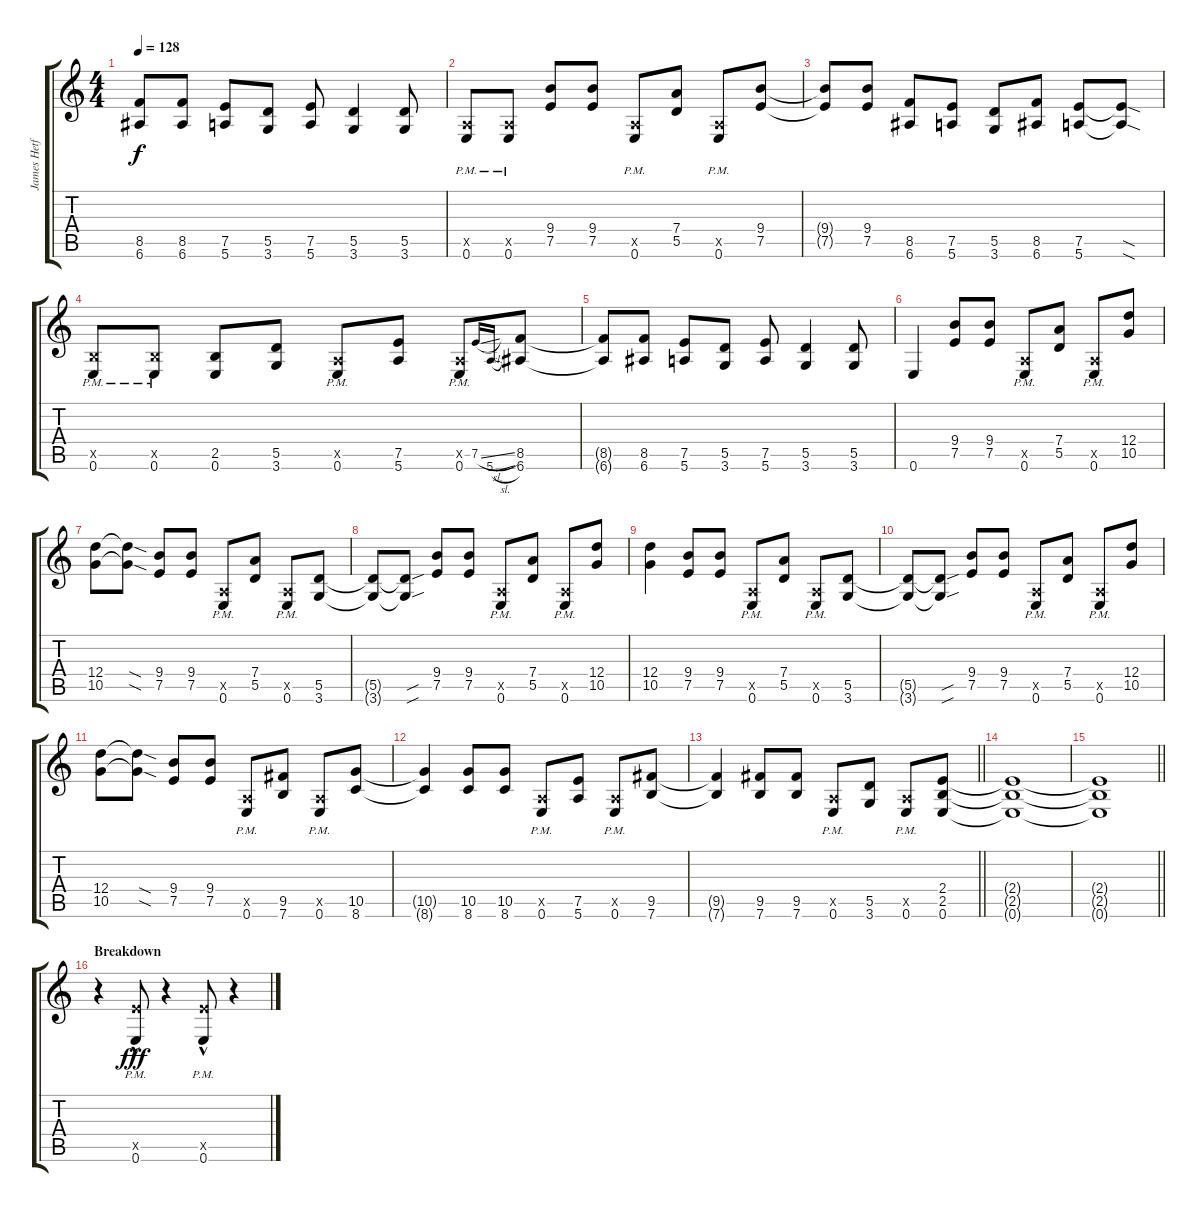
\track ("James Hetfield (Guitar Rhythm)" "James Hetf") {instrument distortionguitar}
\staff {score tabs}
\tuning (E4 B3 G3 D3 A2 E2) {hide}
\ts (4 4)
\tempo 128
\clef g2
\ks c
(8.5{t} 6.6{t}).8{dy f} (8.5 6.6).8 (7.5 5.6).8 (5.5 3.6).8 (7.5 5.6).8 (5.5 3.6).4 (5.5 3.6).8 |
(0.5{x} 0.6{pm}).8 (0.5{x} 0.6{pm}).8 (9.4 7.5).8 (9.4 7.5).8 (0.5{x} 0.6{pm}).8 (7.4 5.5).8 (0.5{x} 0.6{pm}).8 (9.4 7.5).8 |
(9.4{t} 7.5{t}).8 (9.4 7.5).8 (8.5 6.6).8 (7.5 5.6).8 (5.5 3.6).8 (8.5 6.6).8 (7.5 5.6).8 (7.5{sod t} 5.6{sod t}).8 |
(2.5{x} 0.6{pm}).8 (2.5{x} 0.6{pm}).8 (2.5 0.6).8 (5.5 3.6).8 (0.5{x} 0.6{pm}).8 (7.5 5.6).8 (0.5{x} 0.6{pm}).8 7.5{sl}.16{gr onbeat} 5.6{sl}.16{gr onbeat} (8.5 6.6).8 |
(8.5{t} 6.6{t}).8 (8.5 6.6).8 (7.5 5.6).8 (5.5 3.6).8 (7.5 5.6).8 (5.5 3.6).4 (5.5 3.6).8 |
0.6.4 (9.4 7.5).8 (9.4 7.5).8 (0.5{x} 0.6{pm}).8 (7.4 5.5).8 (0.5{x} 0.6{pm}).8 (12.4 10.5).8 |
(12.4 10.5).8 (12.4{sod t} 10.5{sod t}).8 (9.4 7.5).8 (9.4 7.5).8 (0.5{x} 0.6{pm}).8 (7.4 5.5).8 (0.5{x} 0.6{pm}).8 (5.5 3.6).8 |
(5.5{t} 3.6{t}).8 (5.5{sou t} 3.6{sou t}).8 (9.4 7.5).8 (9.4 7.5).8 (0.5{x} 0.6{pm}).8 (7.4 5.5).8 (0.5{x} 0.6{pm}).8 (12.4 10.5).8 |
(12.4 10.5).4 (9.4 7.5).8 (9.4 7.5).8 (0.5{x} 0.6{pm}).8 (7.4 5.5).8 (0.5{x} 0.6{pm}).8 (5.5 3.6).8 |
(5.5{t} 3.6{t}).8 (5.5{sou t} 3.6{sou t}).8 (9.4 7.5).8 (9.4 7.5).8 (0.5{x} 0.6{pm}).8 (7.4 5.5).8 (0.5{x} 0.6{pm}).8 (12.4 10.5).8 |
(12.4 10.5).8 (12.4{sod t} 10.5{sod t}).8 (9.4 7.5).8 (9.4 7.5).8 (0.5{x} 0.6{pm}).8 (9.5 7.6).8 (0.5{x} 0.6{pm}).8 (10.5 8.6).8 |
(10.5{t} 8.6{t}).4 (10.5 8.6).8 (10.5 8.6).8 (0.5{x} 0.6{pm}).8 (7.5 5.6).8 (0.5{x} 0.6{pm}).8 (9.5 7.6).8 |
\barLineRight lightlight
(9.5{t} 7.6{t}).4 (9.5 7.6).8 (9.5 7.6).8 (0.5{x} 0.6{pm}).8 (5.5 3.6).8 (0.5{x} 0.6{pm}).8 (2.4 2.5 0.6).8 |
(2.4{t} 2.5{t} 0.6{t}).1 |
\barLineRight lightlight
(2.4{t} 2.5{t} 0.6{t}).1 |
\section ("" "Breakdown")
r.4{volume 16 instrument distortionguitar} (7.5{hac x} 0.6{hac pm}).8{dy fff} r.4 (7.5{hac x} 0.6{hac pm}).8 r.4
